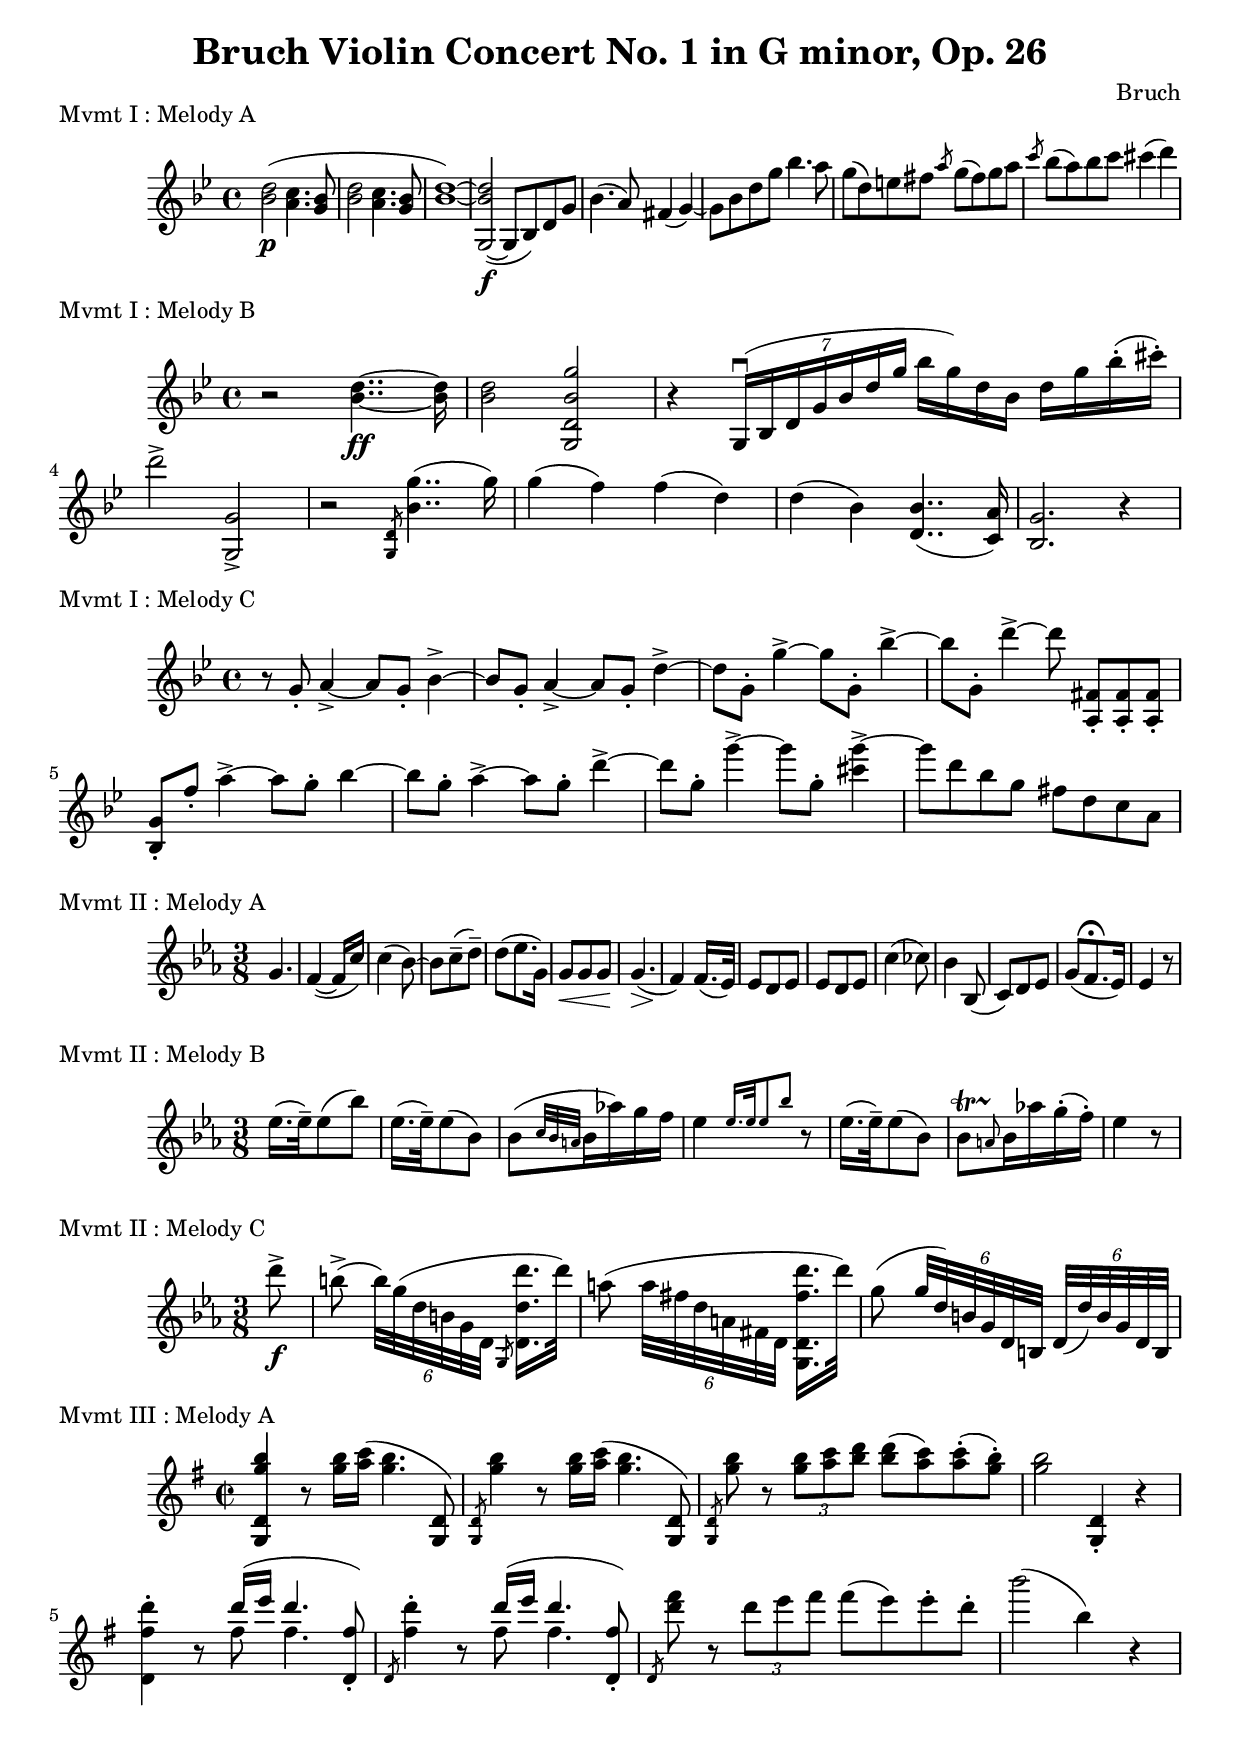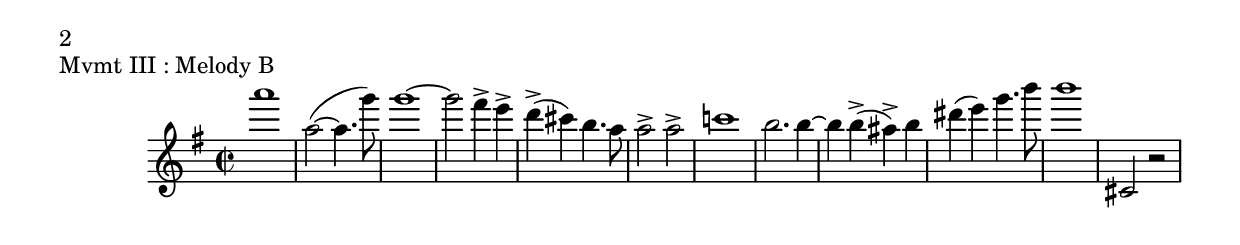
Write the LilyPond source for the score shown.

% Bruch Violin Concerto No 1 in G minor
\version "2.18.2"
% Movement I Opening {{{
melody_ia = <<
    \new Staff \relative c'' {
        \clef "treble"
        \key g \minor
        \time 4/4
        <d bes>2(\p <c a>4. <bes g>8 |
        <d bes>2 <c a>4. <bes g>8 |
        <d bes>1)~ |
        <<d2 bes g,~(\f>> g8 bes) d g bes4.( a8) fis4( g)~ g8 bes d g bes4. a8
        g8([ d) e fis] \slashedGrace{a8} g8([ fis) g a] \slashedGrace{c8}
        bes8([ a) bes c] cis4( d4)
    }
>> % }}}

% Movement I Melody B {{{
melody_ib = <<
    \new Staff \relative c'' {
        \clef "treble"
        \key g \minor
        \time 4/4
        r2 <d bes>4..~\ff <d bes>16 | <d bes>2 <g bes, d, g,>2 |
        r4 \tuplet 7/4 {g,,16(\downbow bes d g bes d g} bes g) d bes d g bes-.( cis-.) |
        d2-> <g,, g,>2-> |
        r2 \slashedGrace{<d g,>8} <g' bes,>4..( g16) | g4( f) f( d) |
        d4( bes) <bes d,>4..( <a c,>16) | <g bes,>2. r4 |
    }
>> % }}}

% Movement I Melody C {{{
melody_ic = <<
    \new Staff \relative c'' {
        \clef "treble"
        \key g \minor
        \time 4/4
        r8 g8-. a4->~ a8 g-. bes4->~ | bes8 g-. a4->~ a8 g8-. d'4->~ |
        d8 g,-. g'4->~ g8 g,-. bes'4->~ | bes8 g,-. d''4->~ d8 <fis,, a,>8[-. <fis a,>-. <fis a,>]-. |
        <g bes,>8-. f'8-. a4->~ a8 g-. bes4~ | bes8 g8-. a4->~ a8 g-. d'4->~ |
        d8 g,-. g'4->~ g8 g,-. <g' cis,>4->~ | g8 d bes g fis d c a |
    }
>> % }}}

% Movement II Melody A {{{
melody_iia = <<
    \new Staff \relative c'' {
        \clef "treble"
        \key ees \major
        \time 3/8
        g4. | f4~( f16 c'16) | c4( bes8)~ | bes8 c--( d--) | d8( ees8. g,16) |
        g8\< g g | g4.(\> | f4)\! f16.( ees32) | ees8 d ees | ees d ees |
        c'4( ces8) | bes4 bes,8( | c8) d ees | g8( f8.\fermata ees16) | ees4 r8 |
    }
>> % }}}

% Movement II Melody B {{{
melody_iib = <<
    \new Staff \relative c'' {
        \clef "treble"
        \key ees \major
        \time 3/8
        ees16.( ees32--) ees8( bes') |
        ees,16.( ees32--) ees8( bes) |
        bes8([ \grace{c32 bes a} bes16 aes'!) g f] |
        ees4 \grace{ees16. ees32 ees8 bes'} r8 |
        ees,16.( ees32--) ees8( bes) |
        \afterGrace bes8\startTrillSpan {a8\stopTrillSpan} bes16 aes'! g-.( f-.) |
        ees4 r8 |
    }
>> % }}}

% Movement II Melody C {{{
melody_iic = <<
    \new Staff \relative c'' {
        \clef "treble"
        \key ees \major
        \time 3/8
        \partial 8 d'8->\f |
        b8->( \tuplet 6/4 {b32)[ g( d b! g d]} \slashedGrace{g,8} <d''' d, d,>16. d32) |
        a8( \tuplet 6/4 {a32[ fis d a! fis! d]} <d'' fis, d, g,>16. d32) |
        g,8( \tuplet 6/4 {g32[ d) b g d b!]} \tuplet 6/4 {d32[( d') b g d b]} |
    }
>> % }}}

% Movement III Melody A {{{
melody_iiia = <<
    \new Staff \relative c'' {
        \clef "treble"
        \key g \major
        \time 2/2
        <b' g d, g,>4 r8 <b g>16 <c a>( <b g>4. <d,, g,>8) |
        \slashedGrace{<d g,>8} <b'' g>4 r8 <b g>16 <c a>( <b g>4. <d,, g,>8) |
        \slashedGrace{<d g,>8} <b'' g>8 r8 \tuplet 3/2 {<b g>8 <c a> <d b>} <d b>8( <c a>) <c a>-.( <b g>-.) |
        <b g>2 <d,, g,>4-. r4 |
        <d'' fis, d,>4-. r8 <<
            { \voiceOne d16( e d4. }
            \new Voice { \voiceTwo fis,8 fis4. }
        >>
        \oneVoice <fis d,>8-.) | 
        \slashedGrace {d,8}
        <d'' fis,>4-. r8 <<
            { \voiceOne d16( e d4. }
            \new Voice { \voiceTwo fis,8 fis4. }
        >>
        \oneVoice <fis d,>8-.) | 
        \slashedGrace {d,8} <d'' fis> r8 \tuplet 3/2 {d8 e fis} fis( e) e-. d-. |
        b'2( b,4) r4 |
    }
>> % }}}

% Movement III Melody B {{{
melody_iiib = <<
    \new Staff \relative c'' {
        \clef "treble"
        \key g \major
        \time 2/2
        a''1 | a,2~( a4. g'8) | g1~ | g2 fis4-> e-> |
        d4->( cis) b4. a8 | a2-> a-> | c!1 | b2. b4~ |
        b4 b->( ais->) b | dis4( e) g4. b8 | b1 | cis,,,2 r2 |
    }
>> % }}}


\header {
    title = "Bruch Violin Concert No. 1 in G minor, Op. 26"
    composer = "Bruch"
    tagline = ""
}
\layout { ragged-right = ##f }

\score {
    \header {piece = "Mvmt I : Melody A"}
    \melody_ia
}

\score {
    \header {piece = "Mvmt I : Melody B"}
    \melody_ib
}

\score {
    \header {piece = "Mvmt I : Melody C"}
    \melody_ic
}

\score {
    \header {piece = "Mvmt II : Melody A"}
    \melody_iia
}

\score {
    \header {piece = "Mvmt II : Melody B"}
    \melody_iib
}

\score {
    \header {piece = "Mvmt II : Melody C"}
    \melody_iic
}

\score {
    \header {piece = "Mvmt III : Melody A"}
    \melody_iiia
}

\score {
    \header {piece = "Mvmt III : Melody B"}
    \melody_iiib
}
